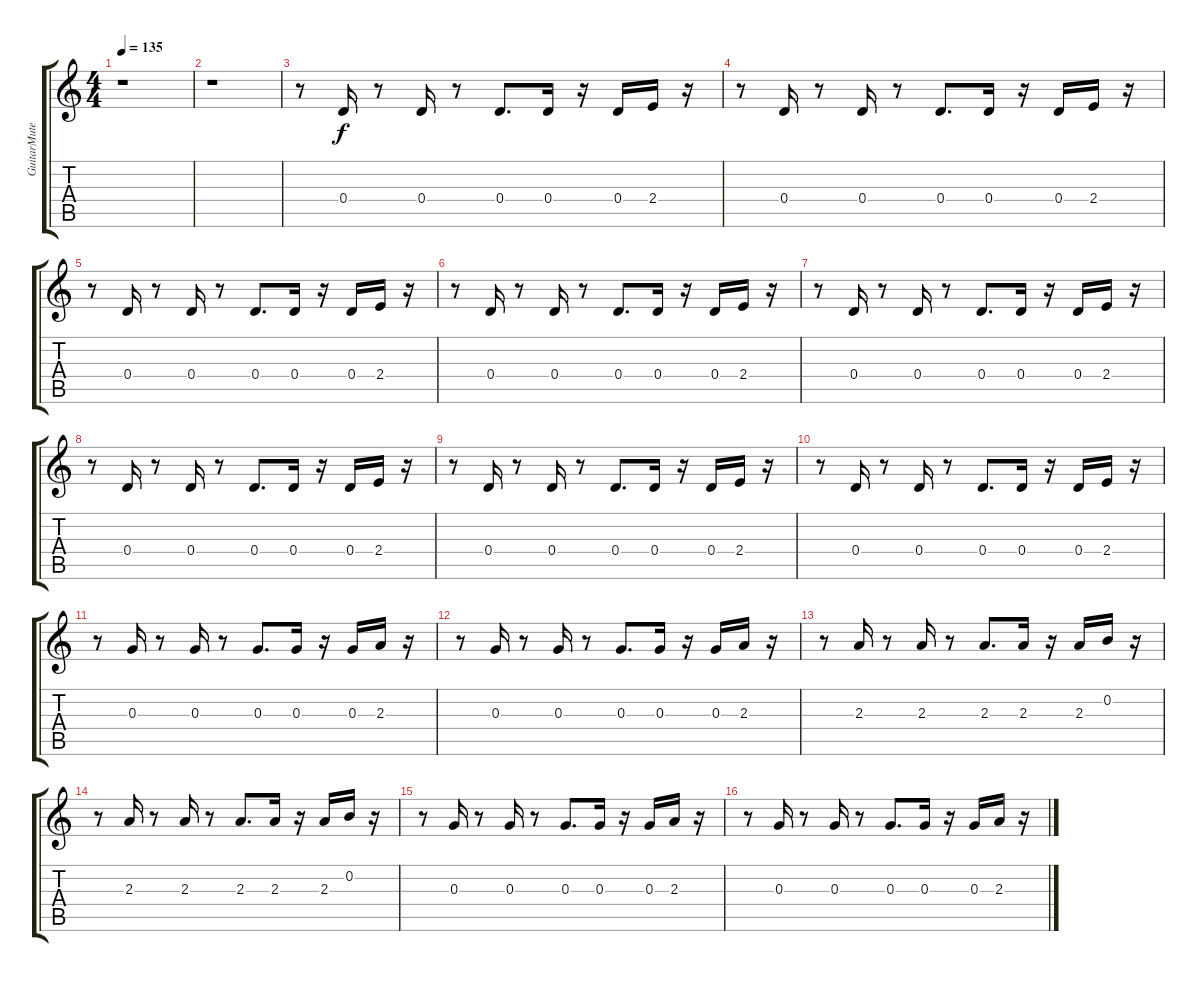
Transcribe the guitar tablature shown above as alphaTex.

\track ("GuitarMuted" "GuitarMute") {instrument electricguitarmuted}
\staff {score tabs}
\tuning (E4 B3 G3 D3 A2 E2) {hide}
\ts (4 4)
\tempo 135
\clef g2
\ks c
r.1{dy f} |
r.1 |
r.8 0.4.16 r.8 0.4.16 r.8 0.4.8{d} 0.4.16 r.16 0.4.16 2.4.16 r.16 |
r.8 0.4.16 r.8 0.4.16 r.8 0.4.8{d} 0.4.16 r.16 0.4.16 2.4.16 r.16 |
r.8 0.4.16 r.8 0.4.16 r.8 0.4.8{d} 0.4.16 r.16 0.4.16 2.4.16 r.16 |
r.8 0.4.16 r.8 0.4.16 r.8 0.4.8{d} 0.4.16 r.16 0.4.16 2.4.16 r.16 |
r.8 0.4.16 r.8 0.4.16 r.8 0.4.8{d} 0.4.16 r.16 0.4.16 2.4.16 r.16 |
r.8 0.4.16 r.8 0.4.16 r.8 0.4.8{d} 0.4.16 r.16 0.4.16 2.4.16 r.16 |
r.8 0.4.16 r.8 0.4.16 r.8 0.4.8{d} 0.4.16 r.16 0.4.16 2.4.16 r.16 |
r.8 0.4.16 r.8 0.4.16 r.8 0.4.8{d} 0.4.16 r.16 0.4.16 2.4.16 r.16 |
r.8 0.3.16 r.8 0.3.16 r.8 0.3.8{d} 0.3.16 r.16 0.3.16 2.3.16 r.16 |
r.8 0.3.16 r.8 0.3.16 r.8 0.3.8{d} 0.3.16 r.16 0.3.16 2.3.16 r.16 |
r.8 2.3.16 r.8 2.3.16 r.8 2.3.8{d} 2.3.16 r.16 2.3.16 0.2.16 r.16 |
r.8 2.3.16 r.8 2.3.16 r.8 2.3.8{d} 2.3.16 r.16 2.3.16 0.2.16 r.16 |
r.8 0.3.16 r.8 0.3.16 r.8 0.3.8{d} 0.3.16 r.16 0.3.16 2.3.16 r.16 |
r.8 0.3.16 r.8 0.3.16 r.8 0.3.8{d} 0.3.16 r.16 0.3.16 2.3.16 r.16
